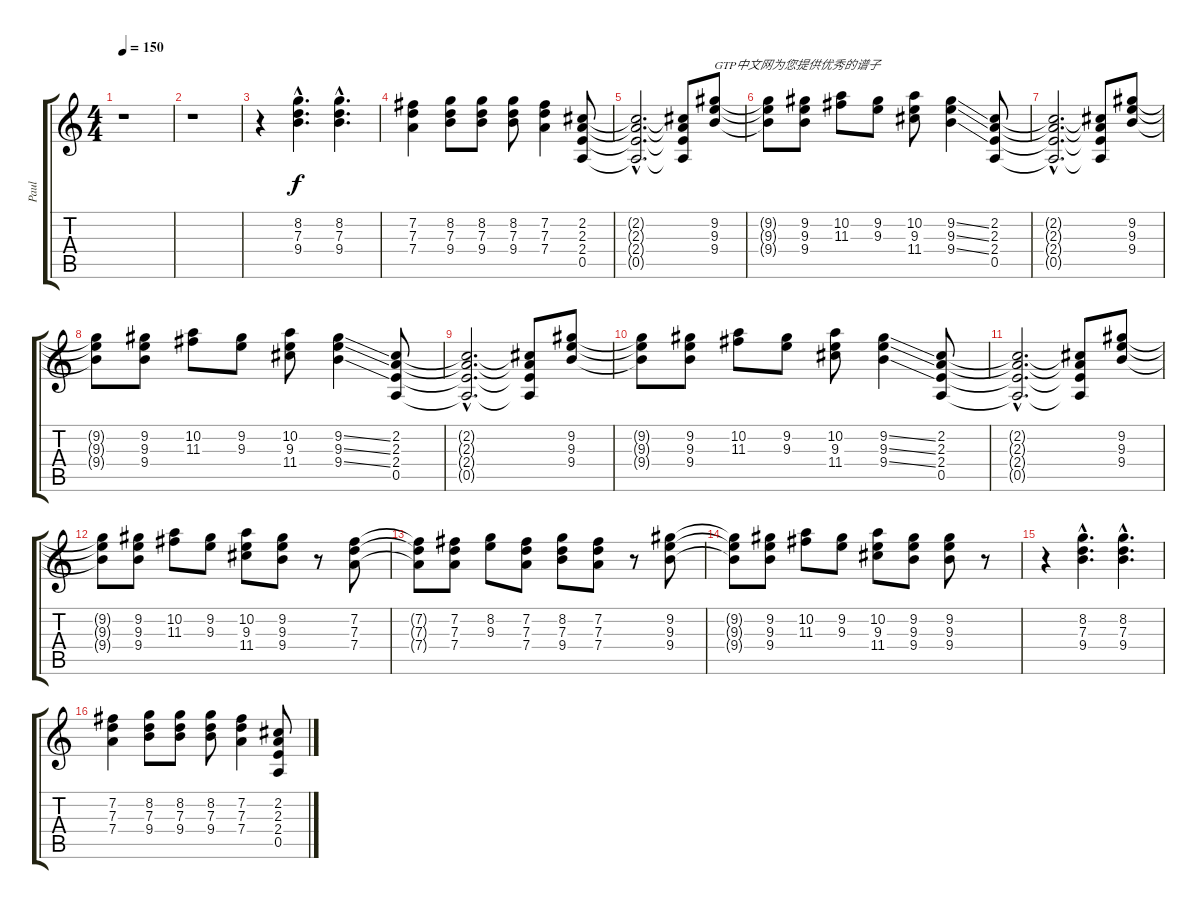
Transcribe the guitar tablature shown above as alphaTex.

\track ("Paul" "Paul") {instrument distortionguitar}
\staff {score tabs}
\tuning (E4 B3 G3 D3 A2 E2) {hide}
\ts (4 4)
\tempo 150
\clef g2
\ks c
r.1{dy f instrument distortionguitar} |
r.1 |
r.4 (8.2{hac} 7.3{hac} 9.4{hac}).4{d} (8.2{hac} 7.3{hac} 9.4{hac}).4{d} |
(7.2 7.3 7.4).4 (8.2 7.3 9.4).8 (8.2 7.3 9.4).8 (8.2 7.3 9.4).8 (7.2 7.3 7.4).4 (2.2 2.3 2.4 0.5).8 |
(2.2{hac t} 2.3{hac t} 2.4{hac t} 0.5{hac t}).2{d} (2.2{t} 2.3{t} 2.4{t} 0.5{t}).8 (9.2 9.3 9.4).8{txt "GTP中文网为您提供优秀的谱子"} |
(9.2{t} 9.3{t} 9.4{t}).8 (9.2 9.3 9.4).8 (10.2 11.3).8 (9.2 9.3).8 (10.2 9.3 11.4).8 (9.2{ss} 9.3{ss} 9.4{ss}).4 (2.2 2.3 2.4 0.5).8 |
(2.2{hac t} 2.3{hac t} 2.4{hac t} 0.5{hac t}).2{d} (2.2{t} 2.3{t} 2.4{t} 0.5{t}).8 (9.2 9.3 9.4).8 |
(9.2{t} 9.3{t} 9.4{t}).8 (9.2 9.3 9.4).8 (10.2 11.3).8 (9.2 9.3).8 (10.2 9.3 11.4).8 (9.2{ss} 9.3{ss} 9.4{ss}).4 (2.2 2.3 2.4 0.5).8 |
(2.2{hac t} 2.3{hac t} 2.4{hac t} 0.5{hac t}).2{d} (2.2{t} 2.3{t} 2.4{t} 0.5{t}).8 (9.2 9.3 9.4).8 |
(9.2{t} 9.3{t} 9.4{t}).8 (9.2 9.3 9.4).8 (10.2 11.3).8 (9.2 9.3).8 (10.2 9.3 11.4).8 (9.2{ss} 9.3{ss} 9.4{ss}).4 (2.2 2.3 2.4 0.5).8 |
(2.2{hac t} 2.3{hac t} 2.4{hac t} 0.5{hac t}).2{d} (2.2{t} 2.3{t} 2.4{t} 0.5{t}).8 (9.2 9.3 9.4).8 |
(9.2{t} 9.3{t} 9.4{t}).8 (9.2 9.3 9.4).8 (10.2 11.3).8 (9.2 9.3).8 (10.2 9.3 11.4).8 (9.2 9.3 9.4).8 r.8 (7.2 7.3 7.4).8 |
(7.2{t} 7.3{t} 7.4{t}).8 (7.2 7.3 7.4).8 (8.2 9.3).8 (7.2 7.3 7.4).8 (8.2 7.3 9.4).8 (7.2 7.3 7.4).8 r.8 (9.2 9.3 9.4).8 |
(9.2{t} 9.3{t} 9.4{t}).8 (9.2 9.3 9.4).8 (10.2 11.3).8 (9.2 9.3).8 (10.2 9.3 11.4).8 (9.2 9.3 9.4).8 (9.2 9.3 9.4).8 r.8 |
r.4 (8.2{hac} 7.3{hac} 9.4{hac}).4{d} (8.2{hac} 7.3{hac} 9.4{hac}).4{d} |
(7.2 7.3 7.4).4 (8.2 7.3 9.4).8 (8.2 7.3 9.4).8 (8.2 7.3 9.4).8 (7.2 7.3 7.4).4 (2.2 2.3 2.4 0.5).8
